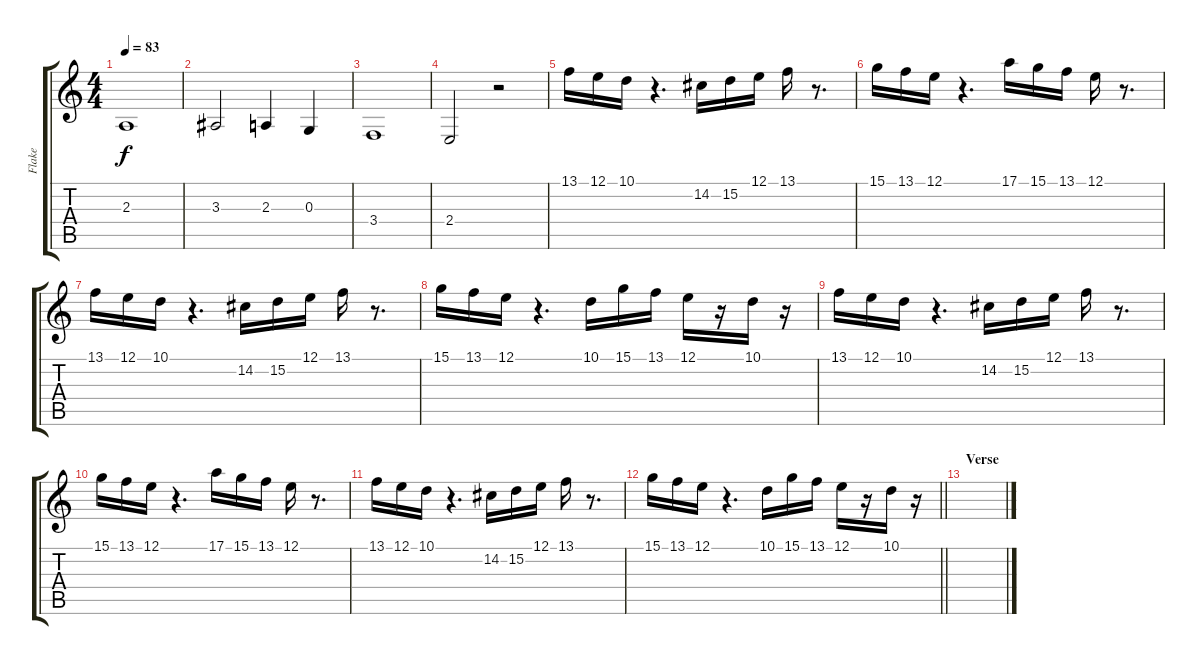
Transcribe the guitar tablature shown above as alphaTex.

\track ("Flake" "Flake") {instrument stringensemble1}
\staff {score tabs}
\tuning (E4 B3 G3 D3 A2 E2) {hide}
\ts (4 4)
\tempo 83
\clef g2
\ks c
2.3.1{dy f} |
3.3.2 2.3.4 0.3.4 |
3.4.1 |
2.4.2 r.2 |
13.1.16{instrument stringensemble1} 12.1.16 10.1.16 r.4{d} 14.2.16 15.2.16 12.1.16 13.1.16 r.8{d} |
15.1.16 13.1.16 12.1.16 r.4{d} 17.1.16 15.1.16 13.1.16 12.1.16 r.8{d} |
13.1.16 12.1.16 10.1.16 r.4{d} 14.2.16 15.2.16 12.1.16 13.1.16 r.8{d} |
15.1.16 13.1.16 12.1.16 r.4{d} 10.1.16 15.1.16 13.1.16 12.1.16 r.16 10.1.16 r.16 |
13.1.16 12.1.16 10.1.16 r.4{d} 14.2.16 15.2.16 12.1.16 13.1.16 r.8{d} |
15.1.16 13.1.16 12.1.16 r.4{d} 17.1.16 15.1.16 13.1.16 12.1.16 r.8{d} |
13.1.16 12.1.16 10.1.16 r.4{d} 14.2.16 15.2.16 12.1.16 13.1.16 r.8{d} |
\barLineRight lightlight
15.1.16 13.1.16 12.1.16 r.4{d} 10.1.16 15.1.16 13.1.16 12.1.16 r.16 10.1.16 r.16 |
\section ("" "Verse")
